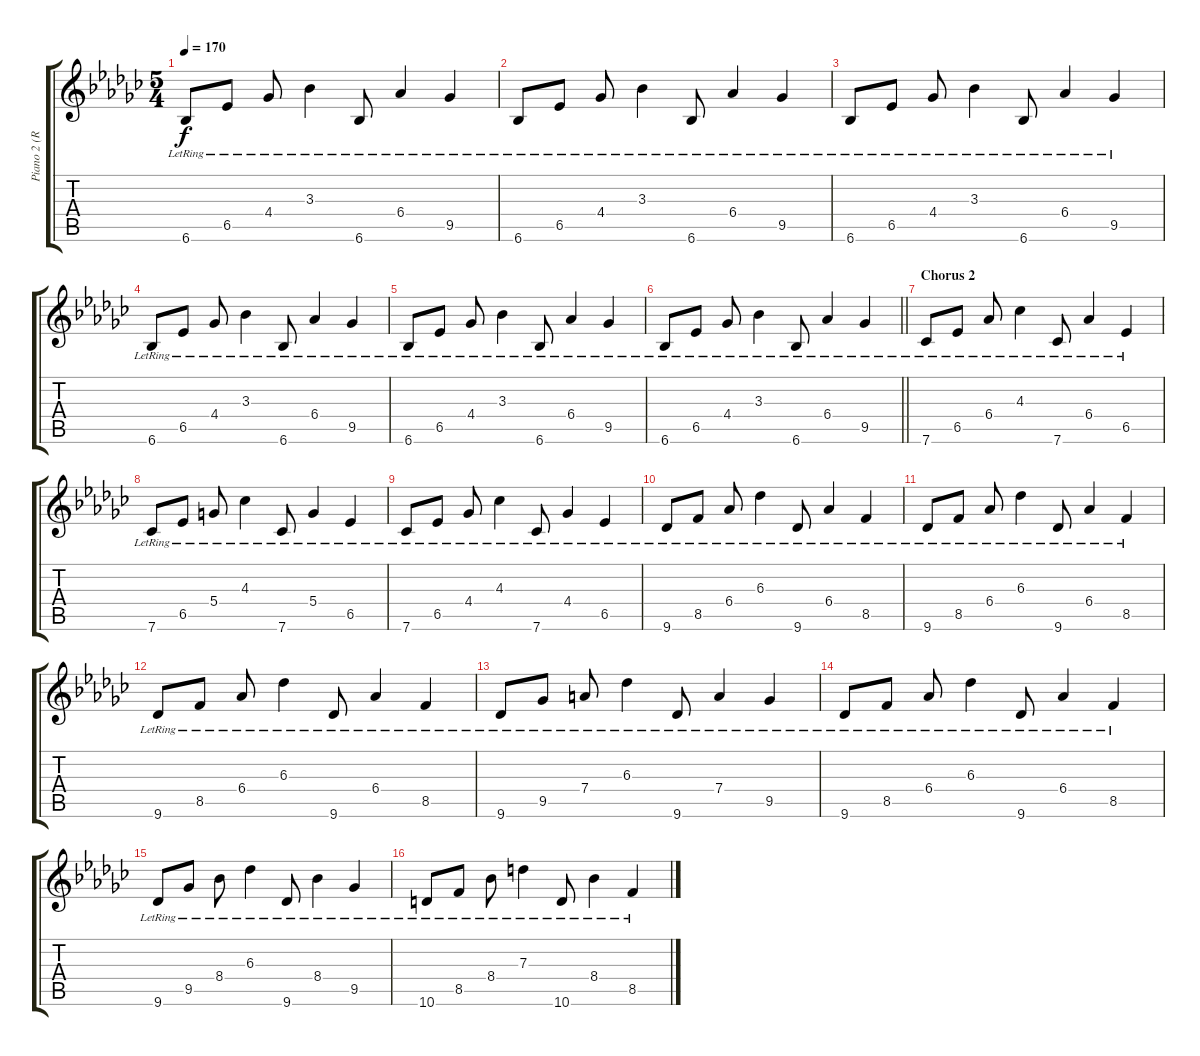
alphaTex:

\track ("Piano 2 (Right Hand)" "Piano 2 (R") {instrument harpsichord}
\staff {score tabs}
\tuning (E5 B4 G4 D4 A3 E3) {hide}
\ts (5 4)
\tempo 170
\clef g2
\ks gb
6.6{lr}.8{dy f} 6.5{lr}.8 4.4{lr}.8 3.3{lr}.4 6.6{lr}.8 6.4{lr}.4 9.5{lr}.4 |
6.6{lr}.8 6.5{lr}.8 4.4{lr}.8 3.3{lr}.4 6.6{lr}.8 6.4{lr}.4 9.5{lr}.4 |
6.6{lr}.8 6.5{lr}.8 4.4{lr}.8 3.3{lr}.4 6.6{lr}.8 6.4{lr}.4 9.5{lr}.4 |
6.6{lr}.8 6.5{lr}.8 4.4{lr}.8 3.3{lr}.4 6.6{lr}.8 6.4{lr}.4 9.5{lr}.4 |
6.6{lr}.8 6.5{lr}.8 4.4{lr}.8 3.3{lr}.4 6.6{lr}.8 6.4{lr}.4 9.5{lr}.4 |
\barLineRight lightlight
6.6{lr}.8 6.5{lr}.8 4.4{lr}.8 3.3{lr}.4 6.6{lr}.8 6.4{lr}.4 9.5{lr}.4 |
\section ("" "Chorus 2")
7.6{lr}.8 6.5{lr}.8 6.4{lr}.8 4.3{lr}.4 7.6{lr}.8 6.4{lr}.4 6.5{lr}.4 |
7.6{lr}.8 6.5{lr}.8 5.4{lr}.8 4.3{lr}.4 7.6{lr}.8 5.4{lr}.4 6.5{lr}.4 |
7.6{lr}.8 6.5{lr}.8 4.4{lr}.8 4.3{lr}.4 7.6{lr}.8 4.4{lr}.4 6.5{lr}.4 |
9.6{lr}.8 8.5{lr}.8 6.4{lr}.8 6.3{lr}.4 9.6{lr}.8 6.4{lr}.4 8.5{lr}.4 |
9.6{lr}.8 8.5{lr}.8 6.4{lr}.8 6.3{lr}.4 9.6{lr}.8 6.4{lr}.4 8.5{lr}.4 |
9.6{lr}.8 8.5{lr}.8 6.4{lr}.8 6.3{lr}.4 9.6{lr}.8 6.4{lr}.4 8.5{lr}.4 |
9.6{lr}.8 9.5{lr}.8 7.4{lr}.8 6.3{lr}.4 9.6{lr}.8 7.4{lr}.4 9.5{lr}.4 |
9.6{lr}.8 8.5{lr}.8 6.4{lr}.8 6.3{lr}.4 9.6{lr}.8 6.4{lr}.4 8.5{lr}.4 |
9.6{lr}.8 9.5{lr}.8 8.4{lr}.8 6.3{lr}.4 9.6{lr}.8 8.4{lr}.4 9.5{lr}.4 |
10.6{lr}.8 8.5{lr}.8 8.4{lr}.8 7.3{lr}.4 10.6{lr}.8 8.4{lr}.4 8.5{lr}.4
